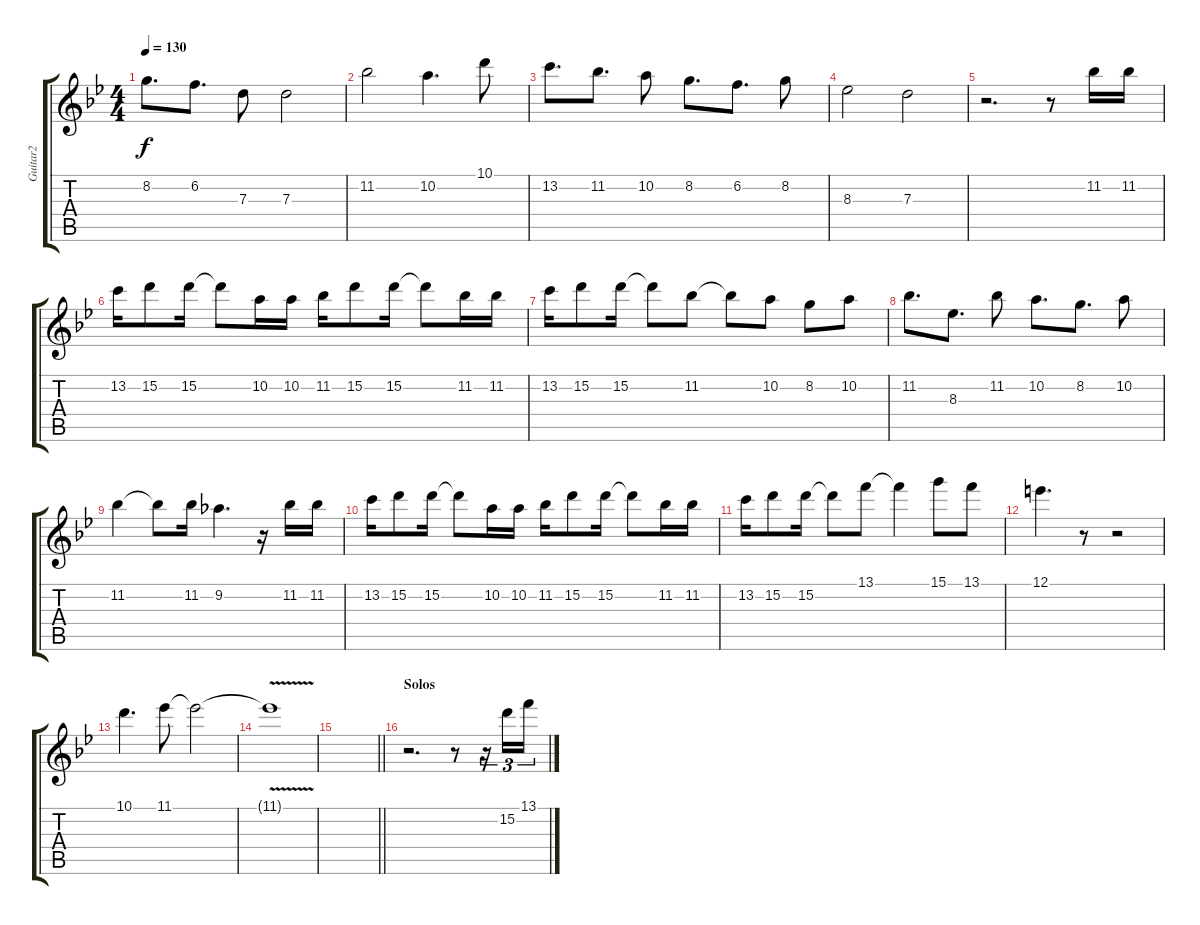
\track ("Guitar2" "Guitar2") {instrument overdrivenguitar}
\staff {score tabs}
\tuning (E4 B3 G3 D3 A2 E2) {hide}
\ts (4 4)
\tempo 130
\clef g2
\ks bb
8.2.8{d dy f} 6.2.8{d} 7.3.8 7.3.2 |
11.2.2 10.2.4{d} 10.1.8 |
13.2.8{d} 11.2.8{d} 10.2.8 8.2.8{d} 6.2.8{d} 8.2.8 |
8.3.2 7.3.2 |
r.2{d} r.8 11.2.16 11.2.16 |
13.2.16 15.2.8 15.2.16 15.2{t}.8 10.2.16 10.2.16 11.2.16 15.2.8 15.2.16 15.2{t}.8 11.2.16 11.2.16 |
13.2.16 15.2.8 15.2.16 15.2{t}.8 11.2.8 11.2{t}.8 10.2.8 8.2.8 10.2.8 |
11.2.8{d} 8.3.8{d} 11.2.8 10.2.8{d} 8.2.8{d} 10.2.8 |
11.2.4 11.2{t}.8 11.2.16 9.2.4{d} r.16 11.2.16 11.2.16 |
13.2.16 15.2.8 15.2.16 15.2{t}.8 10.2.16 10.2.16 11.2.16 15.2.8 15.2.16 15.2{t}.8 11.2.16 11.2.16 |
13.2.16 15.2.8 15.2.16 15.2{t}.8 13.1.8 13.1{t}.4 15.1.8 13.1.8 |
12.1.4{d} r.8 r.2 |
10.1.4{d} 11.1.8 11.1{t}.2 |
11.1{v t}.1{volume 0} |
\barLineRight lightlight
|
\section ("" "Solos")
r.2{d volume 10} r.8 r.16{tu (3 2)} 15.2.16{tu (3 2)} 13.1.16{tu (3 2)}
